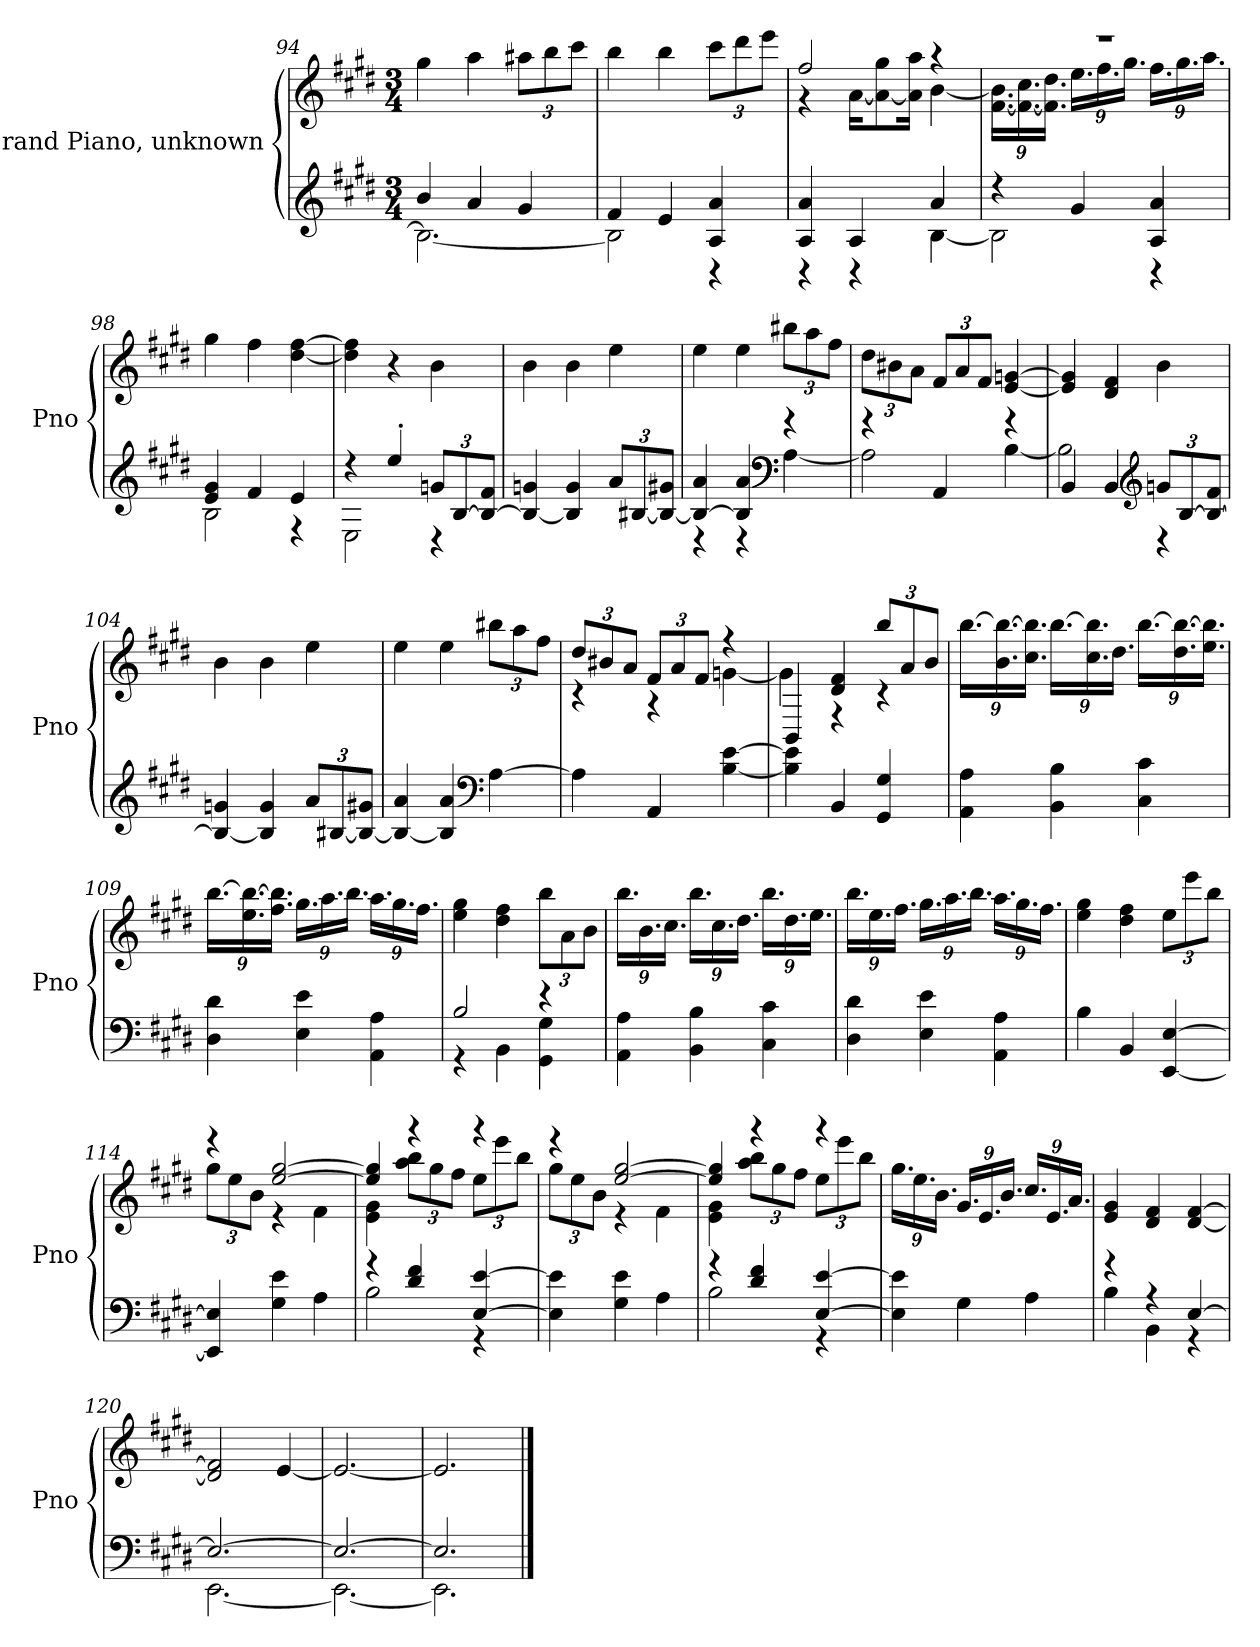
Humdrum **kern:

**kern	**kern
*part1	*part1
*staff2	*staff1
*I"Grand Piano, unknown	*
*I'Pno	*
*clefG2	*clefG2
*k[f#c#g#d#]	*k[f#c#g#d#]
*M3/4	*M3/4
=94	=94
*^	*
4b/	2.B\_	4gg#\
4a/	.	4aa\
*	*	*Xbrackettup
4g#/	.	12aa#X\L
.	.	12bb\
.	.	12ccc#\J
!!LO:PB:g=z
=95	=95	=95
4f#/	2B\]	4bb\
4e/	.	4bb\
4A/ 4a/	4r	12ccc#\L
.	.	12ddd#\
.	.	12eee\J
=96	=96	=96
*	*	*^
4A/ 4a/	4r	2ff#/	4r
4A/	4r	.	[16a\KL
.	.	.	8a\_ 8gg#\
.	.	.	16a\] 16aa\Jk
4a/	[4B\	4r	[4b\
=97	=97	=97	=97
4r	2B\]	2.r	[18.f#\ 18.b\]LL
.	.	.	18.f#\_ 18.cc#\
.	.	.	18.f#\] 18.dd#\JJ
4g#/	.	.	18.ee\LL
.	.	.	18.ff#\
.	.	.	18.gg#\JJ
4A/ 4a/	4r	.	18.ff#\LL
.	.	.	18.gg#\
.	.	.	18.aa\JJ
*	*	*v	*v
=98	=98	=98
4e/ 4g#/	2B\	4gg#\
4f#/	.	4ff#\
4e/	4r	[4dd#\ [4ff#\
=99	=99	=99
4r	2E\	4dd#\] 4ff#\]
4ee'/	.	4r
*Xbrackettup	*	*
12gn/L	4r	4b\
[12B/	.	.
12B/_ 12f#/J	.	.
*v	*v	*
!!LO:LB:g=z
=100	=100
4B/_ 4gn/	4b\
4B/] 4g/	4b\
12a/L	4ee\
[12B#X/	.
12B#/_ 12g#X/J	.
=101	=101
*^	*
4B#/_ 4a/	4r	4ee\
4B#/] 4a/	4r	4ee\
*clefF4	*	*
4r	[4A\	12bb#X\L
.	.	12aa\
.	.	12ff#\J
=102	=102	=102
4r	2A\]	12dd#\L
.	.	12b#X\
.	.	12a\J
4AA/	.	12f#/L
.	.	12a/
.	.	12f#/J
4r	[4B\	[4e/ [4gn/
=103	=103	=103
4BB/	2B\]	4e/] 4g/]
4BB/	.	4d#/ 4f#/
*clefG2	*	*
12gn/L	4r	4b\
[12B/	.	.
12B/_ 12f#/J	.	.
*v	*v	*
=104	=104
4B/_ 4gn/	4b\
4B/] 4g/	4b\
12a/L	4ee\
[12B#X/	.
12B#/_ 12g#X/J	.
!!LO:LB:g=z
=105	=105
4B#/_ 4a/	4ee\
4B#/] 4a/	4ee\
*clefF4	*
[4A\	12bb#X\L
.	12aa\
.	12ff#\J
=106	=106
*	*^
4A\]	12dd#/L	4r
.	12b#X/	.
.	12a/J	.
4AA/	12f#/L	4r
.	12a/	.
.	12f#/J	.
[4B\ [4e\	4r	[4gn\
=107	=107	=107
4B\] 4e\]	4BB/	4g\]
4BB/	4d#/ 4f#/	4r
4GG#/ 4G#/	12bb/L	4r
.	12a/	.
.	12b/J	.
*	*v	*v
=108	=108
4AA\ 4A\	[18.bb\LL
.	18.b\ 18.bb\_
.	18.cc#\ 18.bb\]JJ
4BB\ 4B\	[18.bb\LL
.	18.cc#\ 18.bb\]
.	18.dd#\JJ
4C#\ 4c#\	[18.bb\LL
.	18.dd#\ 18.bb\_
.	18.ee\ 18.bb\]JJ
!!LO:LB:g=z
=109	=109
4D#\ 4d#\	[18.bb\LL
.	18.ee\ 18.bb\_
.	18.ff#\ 18.bb\]JJ
4E\ 4e\	18.gg#\LL
.	18.aa\
.	18.bb\JJ
4AA\ 4A\	18.aa\LL
.	18.gg#\
.	18.ff#\JJ
=110	=110
*^	*
2B/	4r	4ee\ 4gg#\
.	4BB\	4dd#\ 4ff#\
4r	4GG#\ 4G#\	12bb\L
.	.	12a\
.	.	12b\J
*v	*v	*
=111	=111
4AA\ 4A\	18.bb\LL
.	18.b\
.	18.cc#\JJ
4BB\ 4B\	18.bb\LL
.	18.cc#\
.	18.dd#\JJ
4C#\ 4c#\	18.bb\LL
.	18.dd#\
.	18.ee\JJ
=112	=112
4D#\ 4d#\	18.bb\LL
.	18.ee\
.	18.ff#\JJ
4E\ 4e\	18.gg#\LL
.	18.aa\
.	18.bb\JJ
4AA\ 4A\	18.aa\LL
.	18.gg#\
.	18.ff#\JJ
!!LO:LB:g=z
=113	=113
4B\	4ee\ 4gg#\
4BB/	4dd#\ 4ff#\
[4EE/ [4E/	12ee\L
.	12eee\
.	12bb\J
=114	=114
*	*^
4EE/] 4E/]	4r	12gg#\L
.	.	12ee\
.	.	12b\J
4G#\ 4e\	[2ee/ [2gg#/	4r
4A\	.	4f#\
=115	=115	=115
*^	*	*
4r	2B\	4ee/] 4gg#/]	4e\ 4g#\
4d#/ 4f#/	.	4r	12aa\ 12bb\L
.	.	.	12gg#\
.	.	.	12ff#\J
[4E/ [4e/	4r	4r	12ee\L
.	.	.	12eee\
.	.	.	12bb\J
*v	*v	*	*
=116	=116	=116
4E\] 4e\]	4r	12gg#\L
.	.	12ee\
.	.	12b\J
4G#\ 4e\	[2ee/ [2gg#/	4r
4A\	.	4f#\
=117	=117	=117
*^	*	*
4r	2B\	4ee/] 4gg#/]	4e\ 4g#\
4d#/ 4f#/	.	4r	12aa\ 12bb\L
.	.	.	12gg#\
.	.	.	12ff#\J
[4E/ [4e/	4r	4r	12ee\L
.	.	.	12eee\
.	.	.	12bb\J
*v	*v	*	*
*	*v	*v
!!LO:LB:g=z
=118	=118
4E\] 4e\]	18.gg#\LL
.	18.ee\
.	18.b\JJ
4G#\	18.g#/LL
.	18.e/
.	18.b/JJ
4A\	18.cc#/LL
.	18.e/
.	18.a/JJ
=119	=119
*^	*
4r	4B\	4e/ 4g#/
4r	4BB\	4d#/ 4f#/
[4E/	4r	[4d#/ [4f#/
=120	=120	=120
2.E/_	[2.EE\	2d#/] 2f#/]
.	.	[4e/
=121	=121	=121
2.E/_	2.EE\_	2.e/_
=122	=122	=122
2.E/]	2.EE\]	2.e/]
*v	*v	*
==	==
*-	*-
